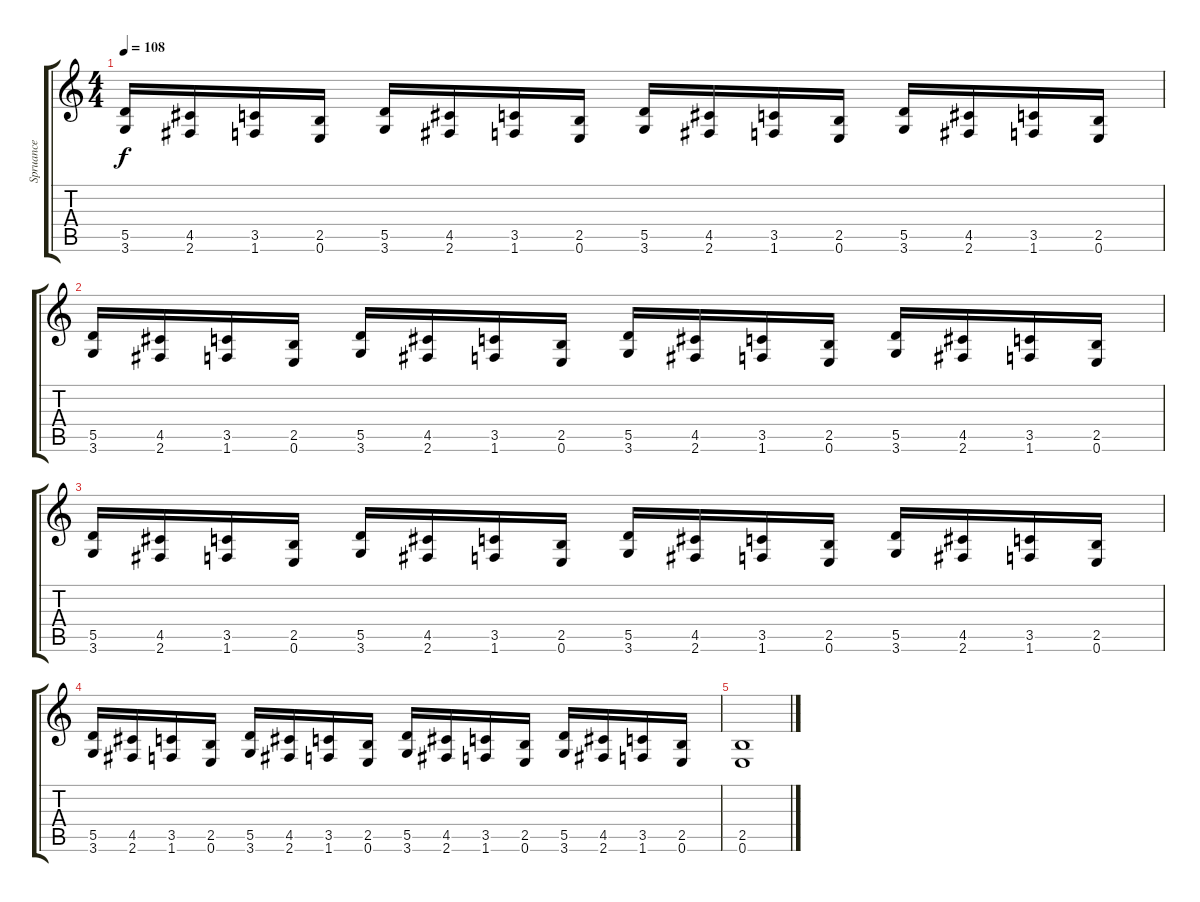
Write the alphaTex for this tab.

\track ("Spruance" "Spruance") {instrument distortionguitar}
\staff {score tabs}
\tuning (E4 B3 G3 D3 A2 E2) {hide}
\ts (4 4)
\tempo 108
\clef g2
\ks c
(5.5 3.6).16{dy f} (4.5 2.6).16 (3.5 1.6).16 (2.5 0.6).16 (5.5 3.6).16 (4.5 2.6).16 (3.5 1.6).16 (2.5 0.6).16 (5.5 3.6).16 (4.5 2.6).16 (3.5 1.6).16 (2.5 0.6).16 (5.5 3.6).16 (4.5 2.6).16 (3.5 1.6).16 (2.5 0.6).16 |
(5.5 3.6).16 (4.5 2.6).16 (3.5 1.6).16 (2.5 0.6).16 (5.5 3.6).16 (4.5 2.6).16 (3.5 1.6).16 (2.5 0.6).16 (5.5 3.6).16 (4.5 2.6).16 (3.5 1.6).16 (2.5 0.6).16 (5.5 3.6).16 (4.5 2.6).16 (3.5 1.6).16 (2.5 0.6).16 |
(5.5 3.6).16 (4.5 2.6).16 (3.5 1.6).16 (2.5 0.6).16 (5.5 3.6).16 (4.5 2.6).16 (3.5 1.6).16 (2.5 0.6).16 (5.5 3.6).16 (4.5 2.6).16 (3.5 1.6).16 (2.5 0.6).16 (5.5 3.6).16 (4.5 2.6).16 (3.5 1.6).16 (2.5 0.6).16 |
(5.5 3.6).16 (4.5 2.6).16 (3.5 1.6).16 (2.5 0.6).16 (5.5 3.6).16 (4.5 2.6).16 (3.5 1.6).16 (2.5 0.6).16 (5.5 3.6).16 (4.5 2.6).16 (3.5 1.6).16 (2.5 0.6).16 (5.5 3.6).16 (4.5 2.6).16 (3.5 1.6).16 (2.5 0.6).16 |
(2.5 0.6).1
